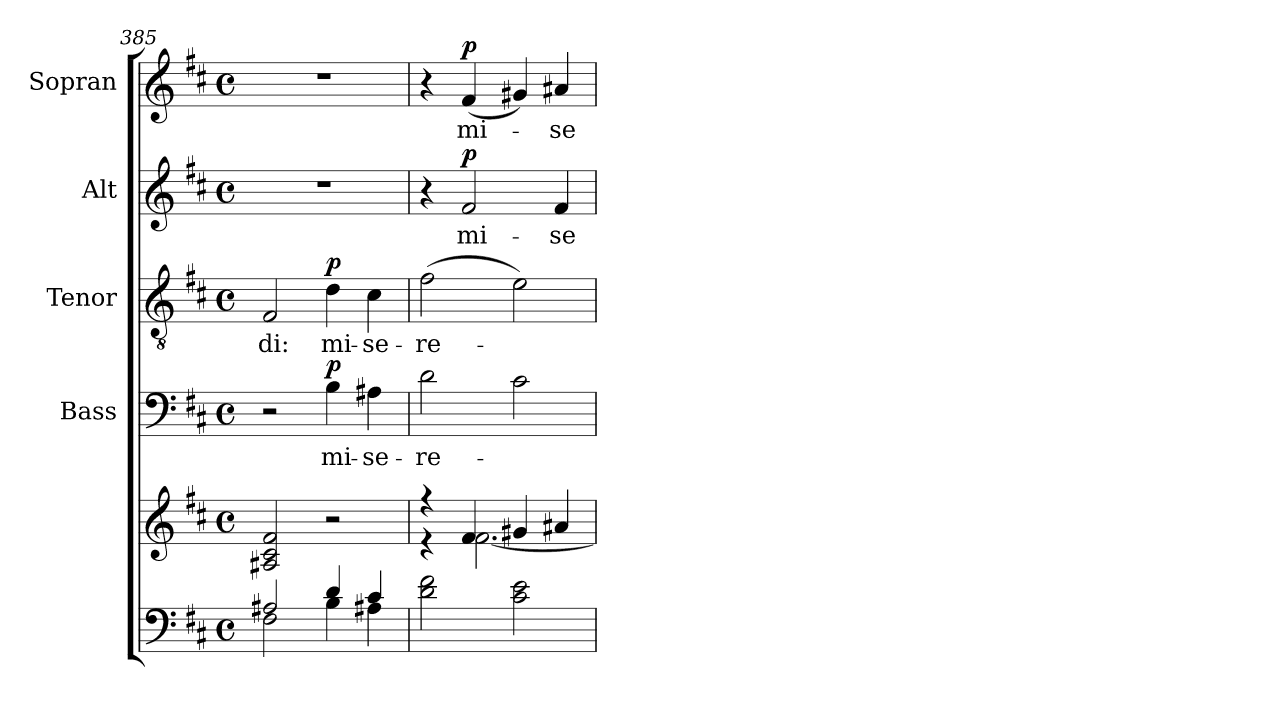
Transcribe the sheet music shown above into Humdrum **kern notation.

**kern	**kern	**kern	**text	**dynam	**kern	**text	**dynam	**kern	**text	**dynam	**kern	**text	**dynam
*part5	*part5	*part4	*part4	*part4	*part3	*part3	*part3	*part2	*part2	*part2	*part1	*part1	*part1
*staff6	*staff5	*staff4	*staff4	*staff4	*staff3	*staff3	*staff3	*staff2	*staff2	*staff2	*staff1	*staff1	*staff1
*	*	*I"Bass	*	*	*I"Tenor	*	*	*I"Alt	*	*	*I"Sopran	*	*
*	*	*I'B.	*	*	*I'T.	*	*	*I'A.	*	*	*I'S.	*	*
*clefF4	*clefG2	*clefF4	*	*	*clefGv2	*	*	*clefG2	*	*	*clefG2	*	*
*k[f#c#]	*k[f#c#]	*k[f#c#]	*	*	*k[f#c#]	*	*	*k[f#c#]	*	*	*k[f#c#]	*	*
*D:	*D:	*D:	*	*	*D:	*	*	*D:	*	*	*D:	*	*
*M4/4	*M4/4	*M4/4	*	*	*M4/4	*	*	*M4/4	*	*	*M4/4	*	*
*met(c)	*met(c)	*met(c)	*	*	*met(c)	*	*	*met(c)	*	*	*met(c)	*	*
=385	=385	=385	=385	=385	=385	=385	=385	=385	=385	=385	=385	=385	=385
*^	*	*	*	*	*	*	*	*	*	*	*	*	*
!	!	!	!	!	!	!	!LO:LY:b	!	!	!	!	!	!	!
2A#X/	2F#\	2A#X/ 2c#/ 2f#/	2r	.	.	2F#/	-di:	.	1r	.	.	1r	.	.
!	!	!	!	!LO:LY:b	!LO:DY:a	!	!LO:LY:b	!LO:DY:a	!	!	!	!	!	!
4d/	4B\	2r	4B\	mi-	p	4d\	mi-	p	.	.	.	.	.	.
!	!	!	!	!LO:LY:b	!	!	!LO:LY:b	!	!	!	!	!	!	!
4c#/	4A#X\	.	4A#X\	-se-	.	4c#\	-se-	.	.	.	.	.	.	.
!!LO:LB:g=z
=386	=386	=386	=386	=386	=386	=386	=386	=386	=386	=386	=386	=386	=386	=386
*	*	*^	*	*	*	*	*	*	*	*	*	*	*	*
!	!	!	!	!	!LO:LY:b	!	!	!LO:LY:b	!	!	!	!	!	!	!
*v	*v	*	*	*	*	*	*	*	*	*	*	*	*	*	*
2d\ 2f#\	4r	4r	2d\	-re-	.	(>2f#\	-re-	.	4r	.	.	4r	.	.
!	!	!	!	!	!	!	!	!	!	!LO:LY:b	!LO:DY:a	!	!LO:LY:b	!LO:DY:a
.	4f#/	[<2.f#\	.	.	.	.	.	.	2f#/	mi-	p	(<4f#/	mi-	p
2c#\ 2e\	4g#X/	.	2c#\	.	.	2e\)	.	.	.	.	.	4g#X/)	.	.
!	!	!	!	!	!	!	!	!	!	!LO:LY:b	!	!	!LO:LY:b	!
.	4a#X/	.	.	.	.	.	.	.	4f#/	-se-	.	4a#X/	-se-	.
*	*v	*v	*	*	*	*	*	*	*	*	*	*	*	*
=	=	=	=	=	=	=	=	=	=	=	=	=	=
*-	*-	*-	*-	*-	*-	*-	*-	*-	*-	*-	*-	*-	*-
